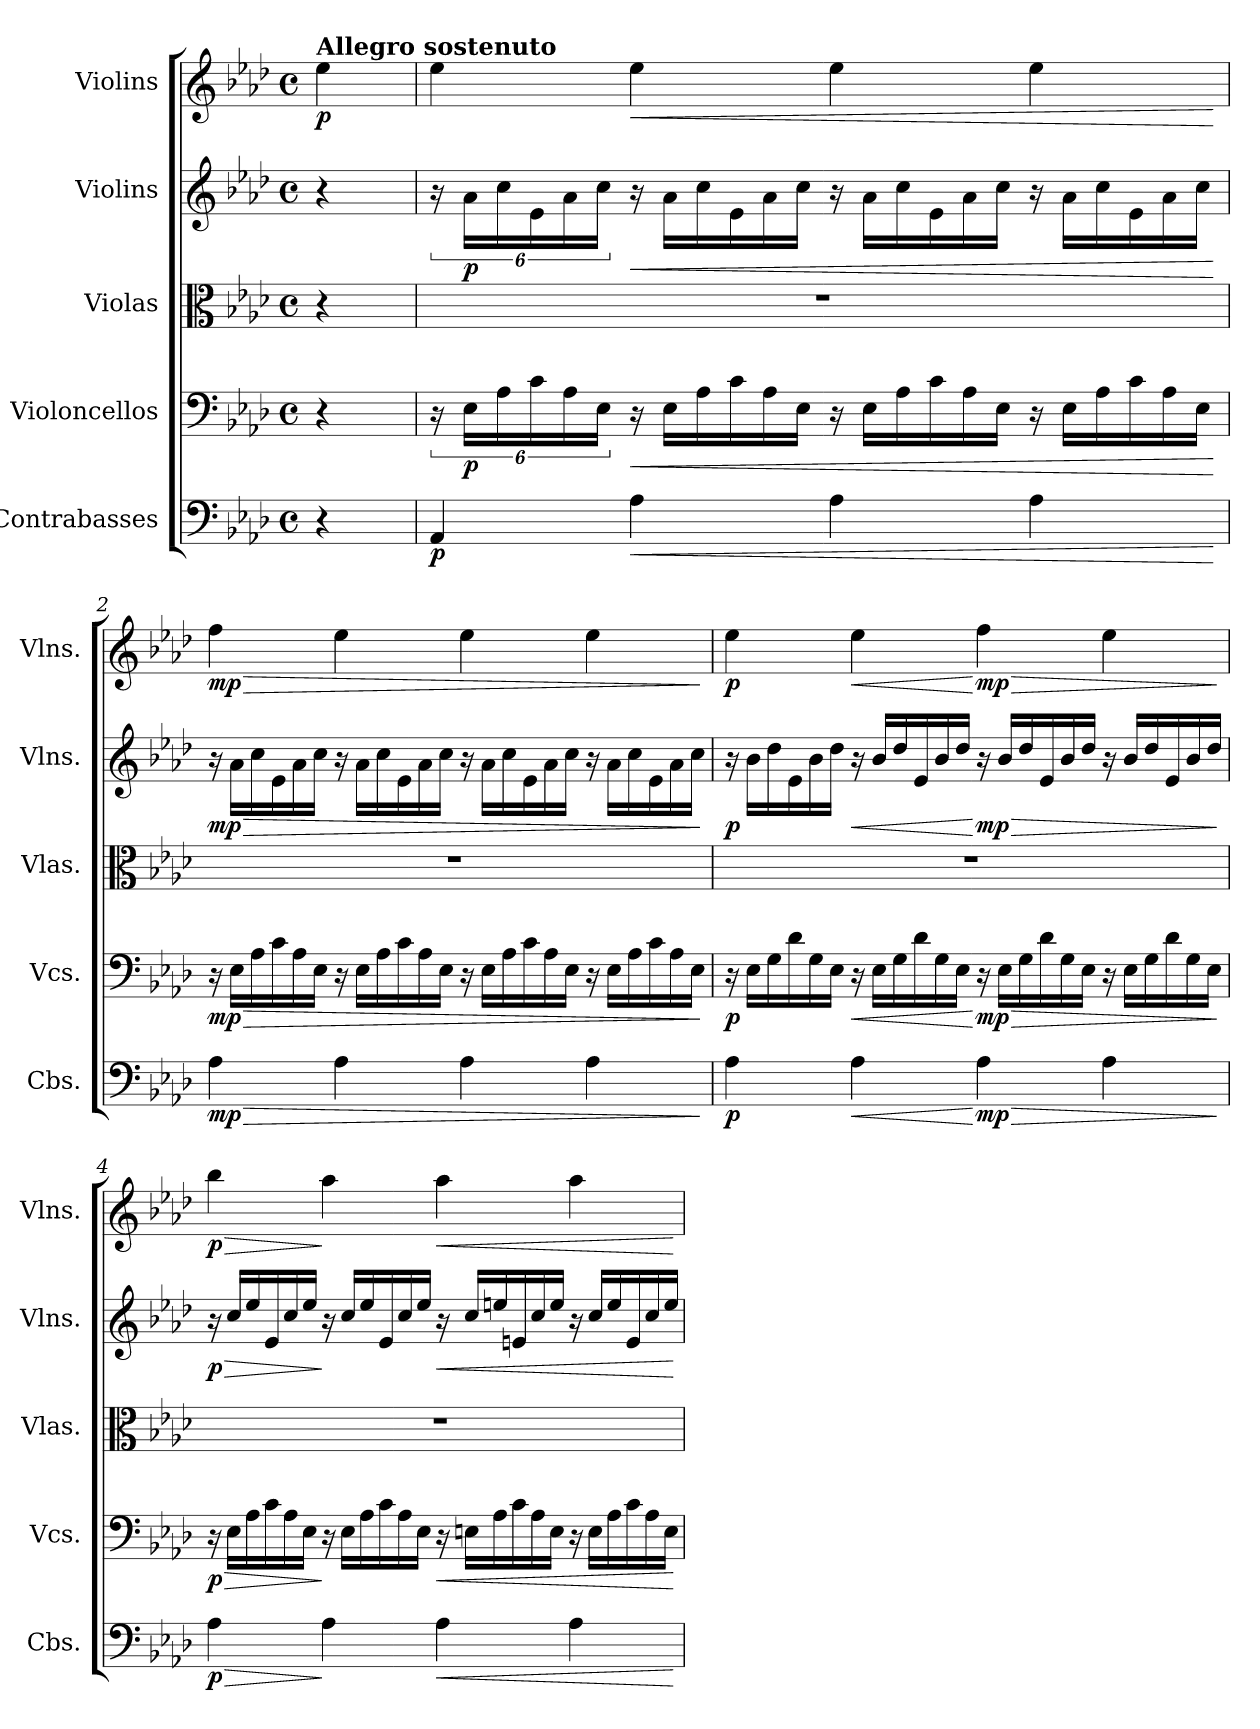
**kern	**dynam	**kern	**dynam	**kern	**kern	**dynam	**kern	**dynam
*part5	*part5	*part4	*part4	*part3	*part2	*part2	*part1	*part1
*staff5	*staff5	*staff4	*staff4	*staff3	*staff2	*staff2	*staff1	*staff1
*I"Contrabasses	*	*I"Violoncellos	*	*I"Violas	*I"Violins	*	*I"Violins	*
*I'Cbs.	*	*I'Vcs.	*	*I'Vlas.	*I'Vlns.	*	*I'Vlns.	*
*clefF4	*	*clefF4	*	*clefC3	*clefG2	*	*clefG2	*
*ITrd7c12	*	*	*	*	*	*	*	*
*k[b-e-a-d-]	*	*k[b-e-a-d-]	*	*k[b-e-a-d-]	*k[b-e-a-d-]	*	*k[b-e-a-d-]	*
*M4/4	*	*M4/4	*	*M4/4	*M4/4	*	*M4/4	*
*met(c)	*	*met(c)	*	*met(c)	*met(c)	*	*met(c)	*
*MM104	*	*MM104	*	*MM104	*MM104	*	*MM104	*
=	=	=	=	=	=	=	=	=
!	!	!	!	!	!	!	!LO:TX:a:B:t=Allegro sostenuto	!
!	!	!	!	!	!	!	!	!LO:DY:b
4r	.	4r	.	4r	4r	.	4ee-\	p
=1	=1	=1	=1	=1	=1	=1	=1	=1
!	!LO:DY:b	!	!	!	!	!	!	!
4AAA-/	p	24r	.	1r	24r	.	4ee-\	.
!	!	!	!LO:DY:b	!	!	!LO:DY:b	!	!
.	.	24E-\LL	p	.	24a-\LL	p	.	.
.	.	24A-\	.	.	24cc\	.	.	.
*	*	*Xbrackettup	*	*	*Xbrackettup	*	*	*
.	.	24c\	.	.	24e-\	.	.	.
.	.	24A-\	.	.	24a-\	.	.	.
.	.	24E-\JJ	.	.	24cc\JJ	.	.	.
!	!LO:HP:b	!	!	!	!	!	!	!
*	*	*Xtuplet	*	*	*	*	*	*
!	!	!	!LO:HP:b	!	!	!	!	!
*	*	*	*	*	*Xtuplet	*	*	*
!	!	!	!	!	!	!LO:HP:b	!	!LO:HP:b
4AA-\	<	24r	<	.	24r	<	4ee-\	<
.	.	24E-\LL	.	.	24a-\LL	.	.	.
.	.	24A-\	.	.	24cc\	.	.	.
.	.	24c\	.	.	24e-\	.	.	.
.	.	24A-\	.	.	24a-\	.	.	.
.	.	24E-\JJ	.	.	24cc\JJ	.	.	.
4AA-\	.	24r	.	.	24r	.	4ee-\	.
.	.	24E-\LL	.	.	24a-\LL	.	.	.
.	.	24A-\	.	.	24cc\	.	.	.
.	.	24c\	.	.	24e-\	.	.	.
.	.	24A-\	.	.	24a-\	.	.	.
.	.	24E-\JJ	.	.	24cc\JJ	.	.	.
4AA-\	.	24r	.	.	24r	.	4ee-\	.
.	.	24E-\LL	.	.	24a-\LL	.	.	.
.	.	24A-\	.	.	24cc\	.	.	.
.	.	24c\	.	.	24e-\	.	.	.
.	.	24A-\	.	.	24a-\	.	.	.
.	.	24E-\JJ	.	.	24cc\JJ	.	.	.
.	[	.	[	.	.	[	.	[
=2	=2	=2	=2	=2	=2	=2	=2	=2
!	!LO:HP:b	!	!LO:HP:b	!	!	!LO:HP:b	!	!LO:HP:b
!	!LO:DY:n=1:b	!	!LO:DY:n=1:b	!	!	!LO:DY:n=1:b	!	!LO:DY:n=1:b
4AA-\	> mp	24r	> mp	1r	24r	> mp	4ff\	> mp
.	.	24E-\LL	.	.	24a-\LL	.	.	.
.	.	24A-\	.	.	24cc\	.	.	.
.	.	24c\	.	.	24e-\	.	.	.
.	.	24A-\	.	.	24a-\	.	.	.
.	.	24E-\JJ	.	.	24cc\JJ	.	.	.
4AA-\	.	24r	.	.	24r	.	4ee-\	.
.	.	24E-\LL	.	.	24a-\LL	.	.	.
.	.	24A-\	.	.	24cc\	.	.	.
.	.	24c\	.	.	24e-\	.	.	.
.	.	24A-\	.	.	24a-\	.	.	.
.	.	24E-\JJ	.	.	24cc\JJ	.	.	.
4AA-\	.	24r	.	.	24r	.	4ee-\	.
.	.	24E-\LL	.	.	24a-\LL	.	.	.
.	.	24A-\	.	.	24cc\	.	.	.
.	.	24c\	.	.	24e-\	.	.	.
.	.	24A-\	.	.	24a-\	.	.	.
.	.	24E-\JJ	.	.	24cc\JJ	.	.	.
4AA-\	.	24r	.	.	24r	.	4ee-\	.
.	.	24E-\LL	.	.	24a-\LL	.	.	.
.	.	24A-\	.	.	24cc\	.	.	.
.	.	24c\	.	.	24e-\	.	.	.
.	.	24A-\	.	.	24a-\	.	.	.
.	.	24E-\JJ	.	.	24cc\JJ	.	.	.
.	]	.	]	.	.	]	.	]
!!LO:LB:g=z
=3	=3	=3	=3	=3	=3	=3	=3	=3
!	!LO:DY:b	!	!LO:DY:b	!	!	!LO:DY:b	!	!LO:DY:b
4AA-\	p	24r	p	1r	24r	p	4ee-\	p
.	.	24E-\LL	.	.	24b-\LL	.	.	.
.	.	24G\	.	.	24dd-\	.	.	.
.	.	24d-\	.	.	24e-\	.	.	.
.	.	24G\	.	.	24b-\	.	.	.
.	.	24E-\JJ	.	.	24dd-\JJ	.	.	.
!	!LO:HP:b	!	!LO:HP:b	!	!	!LO:HP:b	!	!LO:HP:b
4AA-\	<	24r	<	.	24r	<	4ee-\	<
.	.	24E-\LL	.	.	24b-/LL	.	.	.
.	.	24G\	.	.	24dd-/	.	.	.
.	.	24d-\	.	.	24e-/	.	.	.
.	.	24G\	.	.	24b-/	.	.	.
.	.	24E-\JJ	.	.	24dd-/JJ	.	.	.
!	!LO:HP:n=1:b	!	!LO:HP:n=1:b	!	!	!LO:HP:n=1:b	!	!LO:HP:n=1:b
!	!LO:DY:n=1:b	!	!LO:DY:n=1:b	!	!	!LO:DY:n=1:b	!	!LO:DY:n=1:b
4AA-\	[ > mp	24r	[ > mp	.	24r	[ > mp	4ff\	[ > mp
.	.	24E-\LL	.	.	24b-/LL	.	.	.
.	.	24G\	.	.	24dd-/	.	.	.
.	.	24d-\	.	.	24e-/	.	.	.
.	.	24G\	.	.	24b-/	.	.	.
.	.	24E-\JJ	.	.	24dd-/JJ	.	.	.
4AA-\	.	24r	.	.	24r	.	4ee-\	.
.	.	24E-\LL	.	.	24b-/LL	.	.	.
.	.	24G\	.	.	24dd-/	.	.	.
.	.	24d-\	.	.	24e-/	.	.	.
.	.	24G\	.	.	24b-/	.	.	.
.	.	24E-\JJ	.	.	24dd-/JJ	.	.	.
.	]	.	]	.	.	]	.	]
=4	=4	=4	=4	=4	=4	=4	=4	=4
!	!LO:HP:b	!	!LO:HP:b	!	!	!LO:HP:b	!	!LO:HP:b
!	!LO:DY:n=1:b	!	!LO:DY:n=1:b	!	!	!LO:DY:n=1:b	!	!LO:DY:n=1:b
4AA-\	> p	24r	> p	1r	24r	> p	4bb-\	> p
.	.	24E-\LL	.	.	24cc/LL	.	.	.
.	.	24A-\	.	.	24ee-/	.	.	.
.	.	24c\	.	.	24e-/	.	.	.
.	.	24A-\	.	.	24cc/	.	.	.
.	.	24E-\JJ	.	.	24ee-/JJ	.	.	.
4AA-\	]	24r	]	.	24r	]	4aa-\	]
.	.	24E-\LL	.	.	24cc/LL	.	.	.
.	.	24A-\	.	.	24ee-/	.	.	.
.	.	24c\	.	.	24e-/	.	.	.
.	.	24A-\	.	.	24cc/	.	.	.
.	.	24E-\JJ	.	.	24ee-/JJ	.	.	.
!	!LO:HP:b	!	!LO:HP:b	!	!	!LO:HP:b	!	!LO:HP:b
4AA-\	<	24r	<	.	24r	<	4aa-\	<
.	.	24En\LL	.	.	24cc/LL	.	.	.
.	.	24A-\	.	.	24een/	.	.	.
.	.	24c\	.	.	24en/	.	.	.
.	.	24A-\	.	.	24cc/	.	.	.
.	.	24E\JJ	.	.	24ee/JJ	.	.	.
4AA-\	.	24r	.	.	24r	.	4aa-\	.
.	.	24E\LL	.	.	24cc/LL	.	.	.
.	.	24A-\	.	.	24ee/	.	.	.
.	.	24c\	.	.	24e/	.	.	.
.	.	24A-\	.	.	24cc/	.	.	.
.	.	24E\JJ	.	.	24ee/JJ	.	.	.
.	[	.	[	.	.	[	.	[
=	=	=	=	=	=	=	=	=
*-	*-	*-	*-	*-	*-	*-	*-	*-
